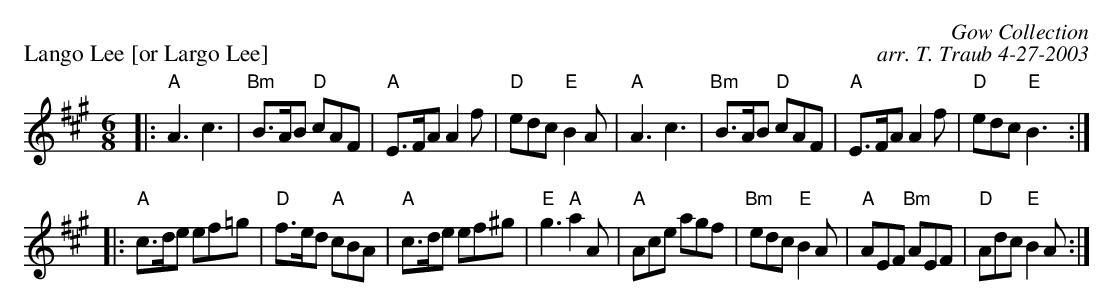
X:1
P: Lango Lee [or Largo Lee]
C: Gow Collection
C: arr. T. Traub 4-27-2003
M: 6/8
K: A
L: 1/8
|: "A"A3 c3|"Bm"B>AB "D"cAF|"A"E>FA A2 f|"D"edc "E"B2 A|"A"A3 c3|"Bm"B>AB "D"cAF|"A"E>FA A2 f|"D"edc "E"B3 :|
|: "A"c>de ef=g|"D"f>ed "A"cBA|"A"c>de ef^g|"E"g3 "A"a2 A|"A"Ace agf|"Bm"edc "E"B2 A|"A"AEF "Bm"AEF|"D"Adc "E"B2 A :|
